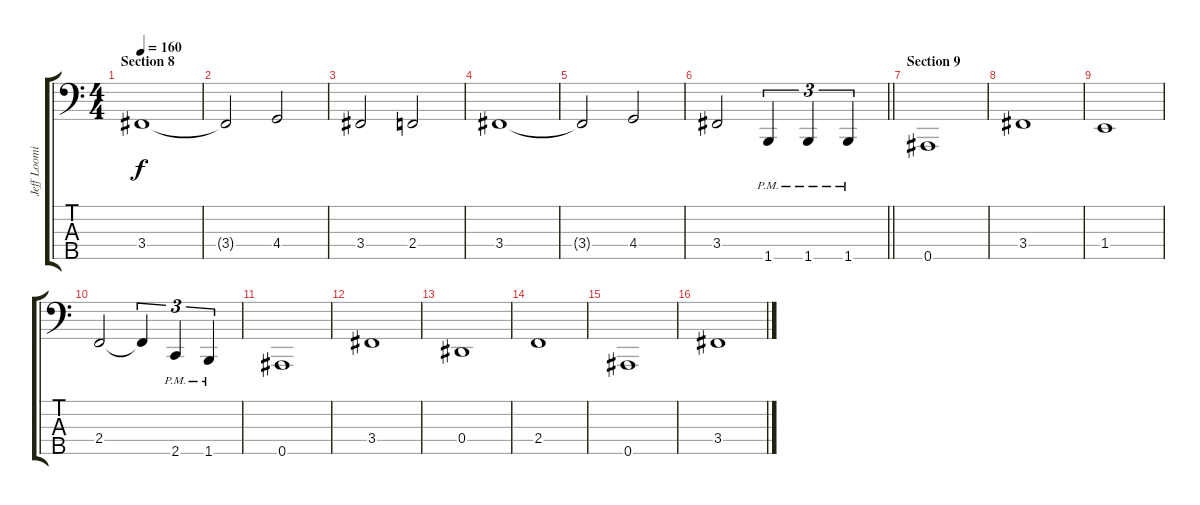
\track ("Jeff Loomis - bass" "Jeff Loomi") {instrument electricbasspick}
\staff {score tabs}
\tuning (Gb2 Db2 Ab1 Eb1 Bb0) {hide}
\ts (4 4)
\section ("" "Section 8")
\tempo 160
\clef f4
\ks c
3.4.1{dy f} |
3.4{t}.2 4.4.2 |
3.4.2 2.4.2 |
3.4.1 |
3.4{t}.2 4.4.2 |
\barLineRight lightlight
3.4.2 1.5{pm}.4{tu (3 2)} 1.5{pm}.4{tu (3 2)} 1.5{pm}.4{tu (3 2)} |
\section ("" "Section 9")
0.5.1 |
3.4.1 |
1.4.1 |
2.4.2 2.4{t}.4{tu (3 2)} 2.5{pm}.4{tu (3 2)} 1.5{pm}.4{tu (3 2)} |
0.5.1 |
3.4.1 |
0.4.1 |
2.4.1 |
0.5.1 |
3.4.1
